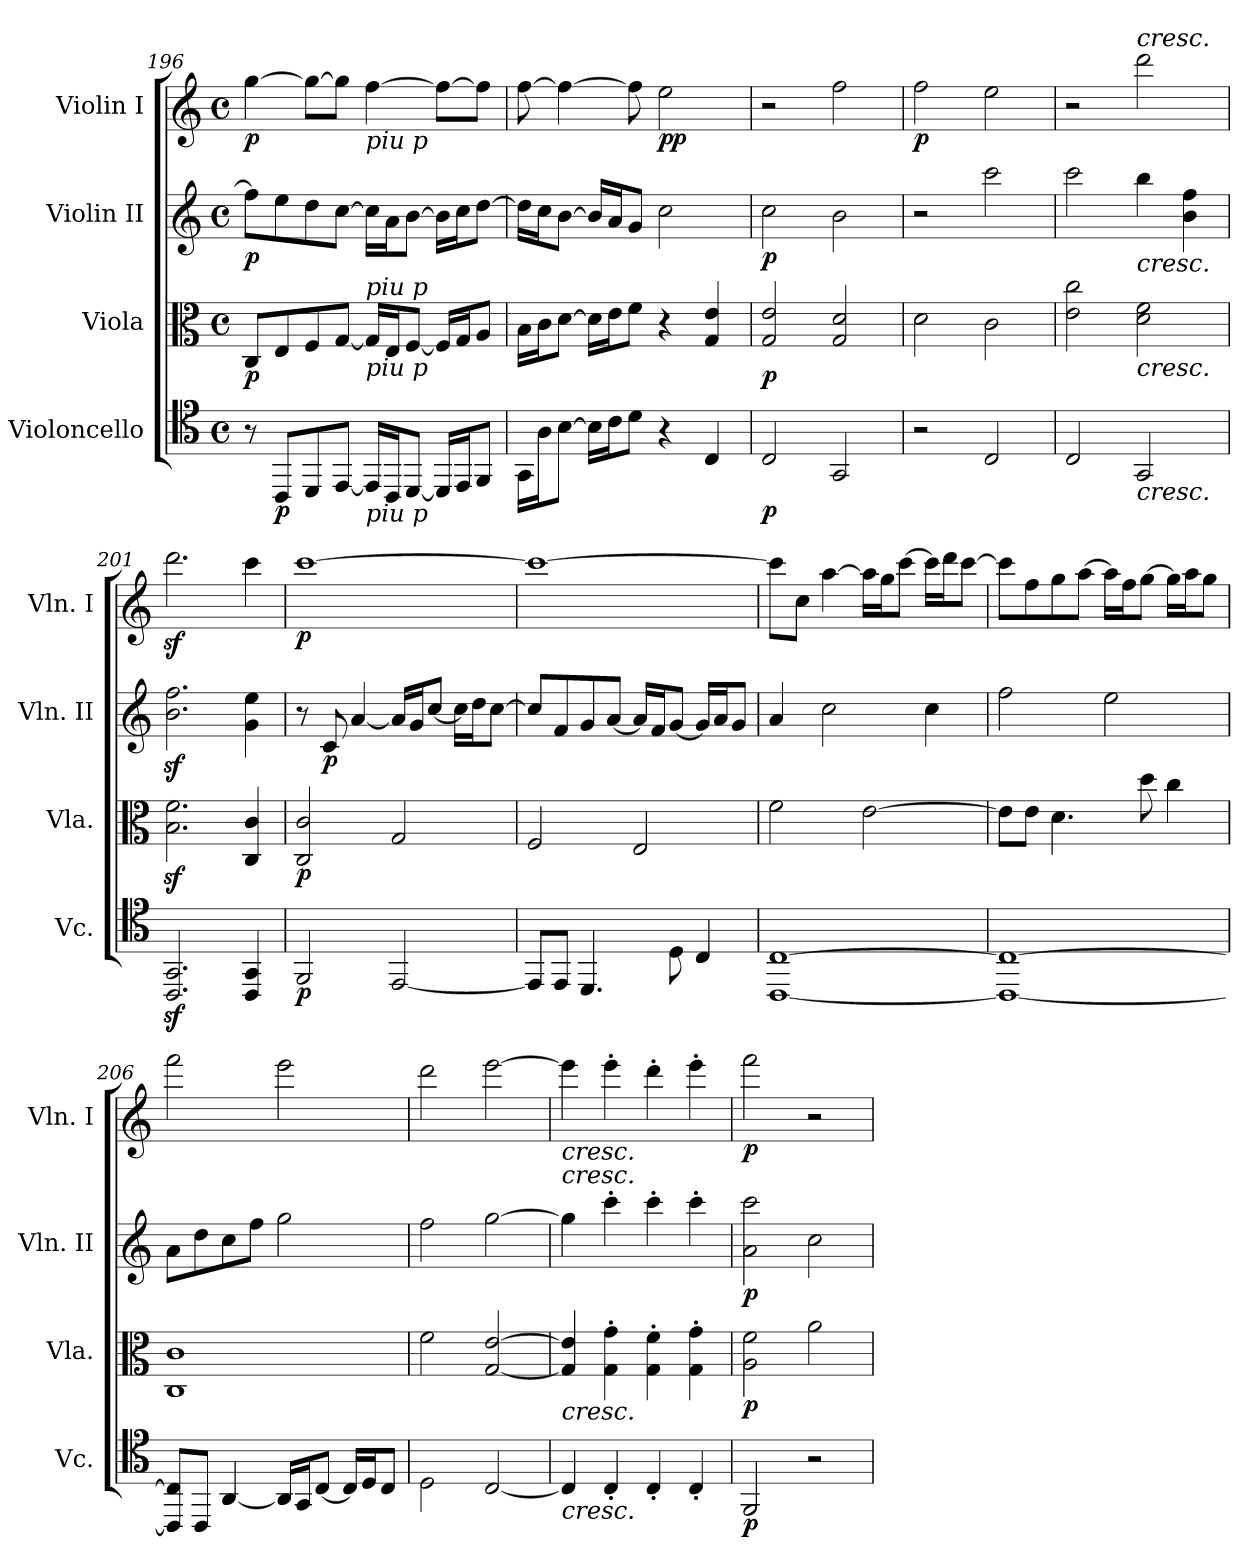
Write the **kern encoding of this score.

**kern	**dynam	**kern	**dynam	**kern	**dynam	**kern	**dynam
*part4	*part4	*part3	*part3	*part2	*part2	*part1	*part1
*staff4	*staff4	*staff3	*staff3	*staff2	*staff2	*staff1	*staff1
*I"Violoncello	*	*I"Viola	*	*I"Violin II	*	*I"Violin I	*
*I'Vc.	*	*I'Vla.	*	*I'Vln. II	*	*I'Vln. I	*
*clefC4	*	*clefC3	*	*clefG2	*	*clefG2	*
*k[]	*	*k[]	*	*k[]	*	*k[]	*
*M4/4	*	*M4/4	*	*M4/4	*	*M4/4	*
*met(c)	*	*met(c)	*	*met(c)	*	*met(c)	*
=196	=196	=196	=196	=196	=196	=196	=196
!	!	!	!LO:DY:b	!	!LO:DY:b	!	!LO:DY:b
8r	.	8C/L	p	8ff\L]	p	[4gg\	p
!	!LO:DY:b	!	!	!	!	!	!
8CC/L	p	8E/	.	8ee\	.	.	.
8DD/	.	8F/	.	8dd\	.	8gg\L_	.
[8EE/J	.	[8G/J	.	[8cc\J	.	8gg\J]	.
!	!	!	!	!	!	!LO:TX:b:i:t=piu p	!
!	!	!LO:TX:a:i:t=piu p	!	!	!	!	!
!	!	!LO:TX:b:i:t=piu p	!	!	!	!	!
!LO:TX:b:i:t=piu p	!	!	!	!	!	!	!
16EE/LL]	.	16G/LL]	.	16cc\LL]	.	[4ff\	.
16CC/J	.	16E/J	.	16a\J	.	.	.
[8DD/J	.	[8F/J	.	[8b\J	.	.	.
16DD/LL]	.	16F/LL]	.	16b\LL]	.	8ff\L_	.
16EE/J	.	16G/J	.	16cc\J	.	.	.
8FF/J	.	8A/J	.	[8dd\J	.	8ff\J]	.
=197	=197	=197	=197	=197	=197	=197	=197
16GG\LL	.	16B\LL	.	16dd\LL]	.	[8ff\	.
16A\J	.	16c\J	.	16cc\J	.	.	.
[8B\J	.	[8d\J	.	[8b\J	.	4ff\_	.
16B\LL]	.	16d\LL]	.	16b/LL]	.	.	.
16c\J	.	16e\J	.	16a/J	.	.	.
8d\J	.	8f\J	.	8g/J	.	8ff\]	.
!	!	!	!	!	!	!	!LO:DY:b
4r	.	4r	.	2cc\	.	2ee\	pp
4C/	.	4G/ 4e/	.	.	.	.	.
=198	=198	=198	=198	=198	=198	=198	=198
!	!LO:DY:b	!	!LO:DY:b	!	!LO:DY:b	!	!
2C/	p	2G/ 2e/	p	2cc\	p	2r	.
2GG/	.	2G/ 2d/	.	2b\	.	2ff\	.
=199	=199	=199	=199	=199	=199	=199	=199
!	!	!	!	!	!	!	!LO:DY:b
2r	.	2d\	.	2r	.	2ff\	p
2C/	.	2c\	.	2ccc\	.	2ee\	.
=200	=200	=200	=200	=200	=200	=200	=200
2C/	.	2e\ 2cc\	.	2ccc\	.	2r	.
!	!	!	!	!	!	!LO:TX:a:i:t=cresc.	!
!	!	!	!	!LO:TX:b:i:t=cresc.	!	!	!
!	!	!LO:TX:b:i:t=cresc.	!	!	!	!	!
!LO:TX:b:i:t=cresc.	!	!	!	!	!	!	!
2GG/	.	2d\ 2f\	.	4bb\	.	2ddd\	.
.	.	.	.	4b\ 4ff\	.	.	.
=201	=201	=201	=201	=201	=201	=201	=201
2.CC/z< 2.GG/z<	.	2.B\z< 2.f\z<	.	2.b\z< 2.ff\z<	.	2.dddz<\	.
4CC/ 4GG/	.	4C/ 4c/	.	4g\ 4ee\	.	4ccc\	.
=202	=202	=202	=202	=202	=202	=202	=202
!	!LO:DY:b	!	!LO:DY:b	!	!	!	!LO:DY:b
2FF/	p	2C/ 2c/	p	8r	.	[1ccc	p
!	!	!	!	!	!LO:DY:b	!	!
.	.	.	.	8c/	p	.	.
.	.	.	.	[4a/	.	.	.
[2EE/	.	2G/	.	16a/LL]	.	.	.
.	.	.	.	16g/J	.	.	.
.	.	.	.	[8cc/J	.	.	.
.	.	.	.	16cc\LL]	.	.	.
.	.	.	.	16dd\J	.	.	.
.	.	.	.	[8cc\J	.	.	.
=203	=203	=203	=203	=203	=203	=203	=203
8EE/L]	.	2F/	.	8cc/L]	.	1ccc_	.
8EE/J	.	.	.	8f/	.	.	.
4.DD/	.	.	.	8g/	.	.	.
.	.	.	.	[8a/J	.	.	.
.	.	2E/	.	16a/LL]	.	.	.
.	.	.	.	16f/J	.	.	.
8D\	.	.	.	[8g/J	.	.	.
4C/	.	.	.	16g/LL]	.	.	.
.	.	.	.	16a/J	.	.	.
.	.	.	.	8g/J	.	.	.
=204	=204	=204	=204	=204	=204	=204	=204
[1CC [1C	.	2f\	.	4a/	.	8ccc\L]	.
.	.	.	.	.	.	8cc\J	.
.	.	.	.	2cc\	.	[4aa\	.
.	.	[2e\	.	.	.	16aa\LL]	.
.	.	.	.	.	.	16gg\J	.
.	.	.	.	.	.	[8ccc\J	.
.	.	.	.	4cc\	.	16ccc\LL]	.
.	.	.	.	.	.	16ddd\J	.
.	.	.	.	.	.	[8ccc\J	.
=205	=205	=205	=205	=205	=205	=205	=205
1CC_ 1C_	.	8e\L]	.	2ff\	.	8ccc\L]	.
.	.	8e\J	.	.	.	8ff\	.
.	.	4.d\	.	.	.	8gg\	.
.	.	.	.	.	.	[8aa\J	.
.	.	.	.	2ee\	.	16aa\LL]	.
.	.	.	.	.	.	16ff\J	.
.	.	8dd\	.	.	.	[8gg\J	.
.	.	4cc\	.	.	.	16gg\LL]	.
.	.	.	.	.	.	16aa\J	.
.	.	.	.	.	.	8gg\J	.
=206	=206	=206	=206	=206	=206	=206	=206
8CC/] 8C/]L	.	1C 1c	.	8a\L	.	2fff\	.
8CC/J	.	.	.	8dd\	.	.	.
[4AA/	.	.	.	8cc\	.	.	.
.	.	.	.	8ff\J	.	.	.
16AA/LL]	.	.	.	2gg\	.	2eee\	.
16GG/J	.	.	.	.	.	.	.
[8C/J	.	.	.	.	.	.	.
16C/LL]	.	.	.	.	.	.	.
16D/J	.	.	.	.	.	.	.
8C/J	.	.	.	.	.	.	.
=207	=207	=207	=207	=207	=207	=207	=207
2D\	.	2f\	.	2ff\	.	2ddd\	.
[2C/	.	[2G/ [2e/	.	[2gg\	.	[2eee\	.
=208	=208	=208	=208	=208	=208	=208	=208
!	!	!	!	!	!	!LO:TX:b:i:t=cresc.	!
!	!	!	!	!LO:TX:a:i:t=cresc.	!	!	!
!	!	!LO:TX:b:i:t=cresc.	!	!	!	!	!
!LO:TX:b:i:t=cresc.	!	!	!	!	!	!	!
4C/]	.	4G/] 4e/]	.	4gg\]	.	4eee\]	.
4C'/	.	4G\' 4g\'	.	4ccc'\	.	4eee'\	.
4C'/	.	4G\' 4f\'	.	4ccc'\	.	4ddd'\	.
4C'/	.	4G\' 4g\'	.	4ccc'\	.	4eee'\	.
=209	=209	=209	=209	=209	=209	=209	=209
!	!LO:DY:b	!	!LO:DY:b	!	!LO:DY:b	!	!LO:DY:b
2FF/	p	2A\ 2f\	p	2a\ 2ccc\	p	2fff\	p
2r	.	2a\	.	2cc\	.	2r	.
=	=	=	=	=	=	=	=
*-	*-	*-	*-	*-	*-	*-	*-
